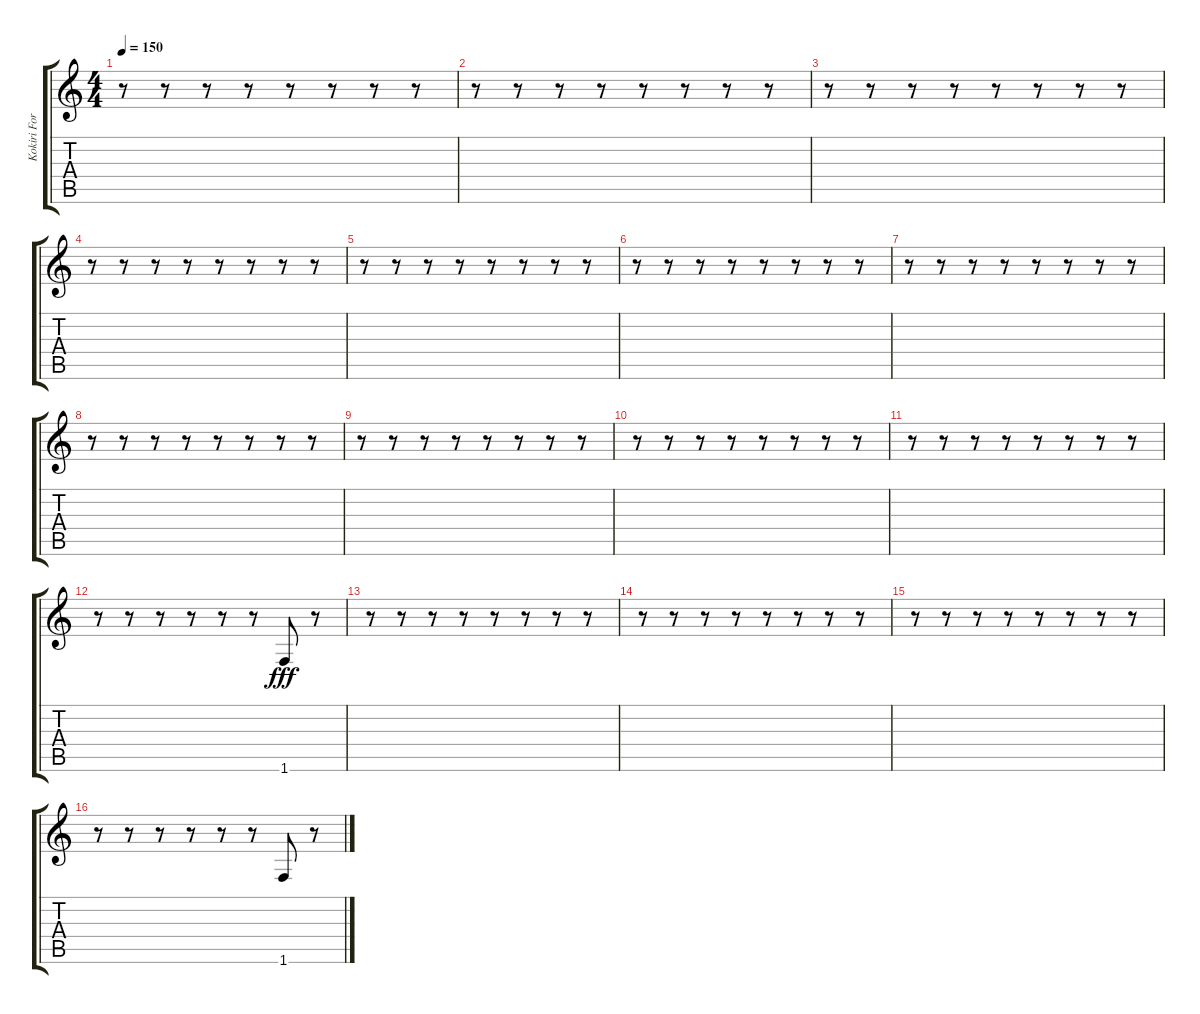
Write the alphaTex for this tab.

\track ("Kokiri Forest" "Kokiri For") {instrument electricbassfinger}
\staff {score tabs}
\tuning (E4 B3 G3 D3 A2 E2) {hide}
\ts (4 4)
\tempo 150
\clef g2
\ks c
r.8{dy fff} r.8 r.8 r.8 r.8 r.8 r.8 r.8 |
r.8 r.8 r.8 r.8 r.8 r.8 r.8 r.8 |
r.8 r.8 r.8 r.8 r.8 r.8 r.8 r.8 |
r.8 r.8 r.8 r.8 r.8 r.8 r.8 r.8 |
r.8 r.8 r.8 r.8 r.8 r.8 r.8 r.8 |
r.8 r.8 r.8 r.8 r.8 r.8 r.8 r.8 |
r.8 r.8 r.8 r.8 r.8 r.8 r.8 r.8 |
r.8 r.8 r.8 r.8 r.8 r.8 r.8 r.8 |
r.8 r.8 r.8 r.8 r.8 r.8 r.8 r.8 |
r.8 r.8 r.8 r.8 r.8 r.8 r.8 r.8 |
r.8 r.8 r.8 r.8 r.8 r.8 r.8 r.8 |
r.8 r.8 r.8 r.8 r.8 r.8 1.6.8 r.8 |
r.8 r.8 r.8 r.8 r.8 r.8 r.8 r.8 |
r.8 r.8 r.8 r.8 r.8 r.8 r.8 r.8 |
r.8 r.8 r.8 r.8 r.8 r.8 r.8 r.8 |
r.8 r.8 r.8 r.8 r.8 r.8 1.6.8 r.8
